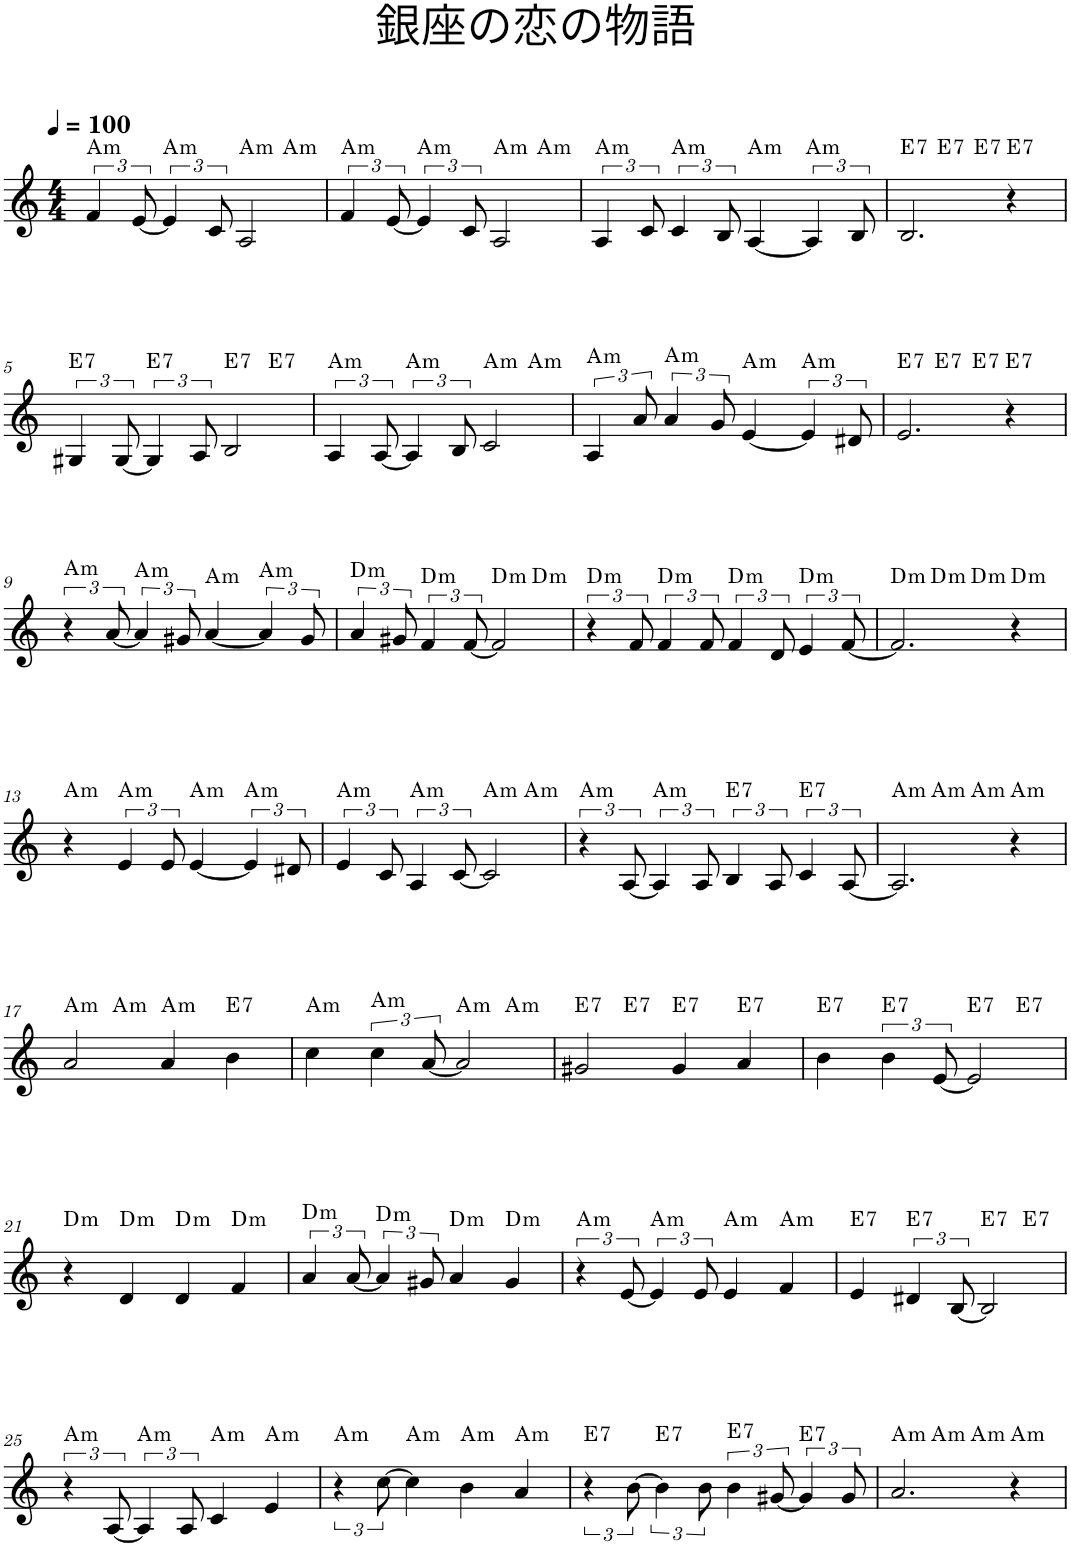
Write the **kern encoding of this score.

**kern	**harte
*part1	*part1
*staff1	*
*I"Piano	*
*I'Pno.	*
*clefG2	*
*k[]	*
*M4/4	*
*MM100	*
=1	=1
!	!LO:H:kt=m
*^	*
6f/	2.ryy	A:min
[12e/	.	.
!	!	!LO:H:kt=m
6e/]	.	A:min
12c/	.	.
!	!	!LO:H:kt=m
2A/	.	A:min
!	!	!LO:H:kt=m
.	4ryy	A:min
=2	=2	=2
!	!	!LO:H:kt=m
6f/	2.ryy	A:min
[12e/	.	.
!	!	!LO:H:kt=m
6e/]	.	A:min
12c/	.	.
!	!	!LO:H:kt=m
2A/	.	A:min
!	!	!LO:H:kt=m
.	4ryy	A:min
=3	=3	=3
!	!	!LO:H:kt=m
*v	*v	*
6A/	A:min
12c/	.
!	!LO:H:kt=m
6c/	A:min
12B/	.
!	!LO:H:kt=m
[4A/	A:min
!	!LO:H:kt=m
6A/]	A:min
12B/	.
=4	=4
!	!LO:H:kt=7
*^	*
*	*^	*
2.B/	4ryy	2ryy	E:7
!	!	!	!LO:H:kt=7
.	2.ryy	.	E:7
!	!	!	!LO:H:kt=7
.	.	2ryy	E:7
!	!	!	!LO:H:kt=7
4r	.	.	E:7
!!LO:LB:g=z	!!	!!
=5	=5	=5	=5
!	!	!	!LO:H:kt=7
*	*v	*v	*
6G#X/	2.ryy	E:7
[12G#/	.	.
!	!	!LO:H:kt=7
6G#/]	.	E:7
12A/	.	.
!	!	!LO:H:kt=7
2B/	.	E:7
!	!	!LO:H:kt=7
.	4ryy	E:7
=6	=6	=6
!	!	!LO:H:kt=m
6A/	2.ryy	A:min
[12A/	.	.
!	!	!LO:H:kt=m
6A/]	.	A:min
12B/	.	.
!	!	!LO:H:kt=m
2c/	.	A:min
!	!	!LO:H:kt=m
.	4ryy	A:min
=7	=7	=7
!	!	!LO:H:kt=m
*v	*v	*
6A/	A:min
12a/	.
!	!LO:H:kt=m
6a/	A:min
12g/	.
!	!LO:H:kt=m
[4e/	A:min
!	!LO:H:kt=m
6e/]	A:min
12d#X/	.
=8	=8
!	!LO:H:kt=7
*^	*
*	*^	*
2.e/	4ryy	2ryy	E:7
!	!	!	!LO:H:kt=7
.	2.ryy	.	E:7
!	!	!	!LO:H:kt=7
.	.	2ryy	E:7
!	!	!	!LO:H:kt=7
4r	.	.	E:7
!!LO:LB:g=z	!!	!!
=9	=9	=9	=9
!	!	!	!LO:H:kt=m
*v	*v	*v	*
6r	A:min
[12a/	.
!	!LO:H:kt=m
6a/]	A:min
12g#X/	.
!	!LO:H:kt=m
[4a/	A:min
!	!LO:H:kt=m
6a/]	A:min
12g#/	.
=10	=10
!	!LO:H:kt=m
*^	*
6a/	2.ryy	D:min
12g#X/	.	.
!	!	!LO:H:kt=m
6f/	.	D:min
[12f/	.	.
!	!	!LO:H:kt=m
2f/]	.	D:min
!	!	!LO:H:kt=m
.	4ryy	D:min
=11	=11	=11
!	!	!LO:H:kt=m
*v	*v	*
6r	D:min
12f/	.
!	!LO:H:kt=m
6f/	D:min
12f/	.
!	!LO:H:kt=m
6f/	D:min
12d/	.
!	!LO:H:kt=m
6e/	D:min
[12f/	.
=12	=12
!	!LO:H:kt=m
*^	*
*	*^	*
2.f/]	4ryy	2ryy	D:min
!	!	!	!LO:H:kt=m
.	2.ryy	.	D:min
!	!	!	!LO:H:kt=m
.	.	2ryy	D:min
!	!	!	!LO:H:kt=m
4r	.	.	D:min
!!LO:LB:g=z	!!	!!
=13	=13	=13	=13
!	!	!	!LO:H:kt=m
*v	*v	*v	*
4r	A:min
!	!LO:H:kt=m
6e/	A:min
12e/	.
!	!LO:H:kt=m
[4e/	A:min
!	!LO:H:kt=m
6e/]	A:min
12d#X/	.
=14	=14
!	!LO:H:kt=m
*^	*
6e/	2.ryy	A:min
12c/	.	.
!	!	!LO:H:kt=m
6A/	.	A:min
[12c/	.	.
!	!	!LO:H:kt=m
2c/]	.	A:min
!	!	!LO:H:kt=m
.	4ryy	A:min
=15	=15	=15
!	!	!LO:H:kt=m
*v	*v	*
6r	A:min
[12A/	.
!	!LO:H:kt=m
6A/]	A:min
12A/	.
!	!LO:H:kt=7
6B/	E:7
12A/	.
!	!LO:H:kt=7
6c/	E:7
[12A/	.
=16	=16
!	!LO:H:kt=m
*^	*
*	*^	*
2.A/]	4ryy	2ryy	A:min
!	!	!	!LO:H:kt=m
.	2.ryy	.	A:min
!	!	!	!LO:H:kt=m
.	.	2ryy	A:min
!	!	!	!LO:H:kt=m
4r	.	.	A:min
!!LO:LB:g=z	!!	!!
=17	=17	=17	=17
!	!	!	!LO:H:kt=m
*	*v	*v	*
2a/	4ryy	A:min
!	!	!LO:H:kt=m
.	2.ryy	A:min
!	!	!LO:H:kt=m
4a/	.	A:min
!	!	!LO:H:kt=7
4b\	.	E:7
=18	=18	=18
!	!	!LO:H:kt=m
4cc\	2.ryy	A:min
!	!	!LO:H:kt=m
6cc\	.	A:min
[12a/	.	.
!	!	!LO:H:kt=m
2a/]	.	A:min
!	!	!LO:H:kt=m
.	4ryy	A:min
=19	=19	=19
!	!	!LO:H:kt=7
2g#X/	4ryy	E:7
!	!	!LO:H:kt=7
.	2.ryy	E:7
!	!	!LO:H:kt=7
4g#/	.	E:7
!	!	!LO:H:kt=7
4a/	.	E:7
=20	=20	=20
!	!	!LO:H:kt=7
4b\	2.ryy	E:7
!	!	!LO:H:kt=7
6b\	.	E:7
[12e/	.	.
!	!	!LO:H:kt=7
2e/]	.	E:7
!	!	!LO:H:kt=7
.	4ryy	E:7
!!LO:LB:g=z	!!
=21	=21	=21
!	!	!LO:H:kt=m
*v	*v	*
4r	D:min
!	!LO:H:kt=m
4d/	D:min
!	!LO:H:kt=m
4d/	D:min
!	!LO:H:kt=m
4f/	D:min
=22	=22
!	!LO:H:kt=m
6a/	D:min
[12a/	.
!	!LO:H:kt=m
6a/]	D:min
12g#X/	.
!	!LO:H:kt=m
4a/	D:min
!	!LO:H:kt=m
4g#/	D:min
=23	=23
!	!LO:H:kt=m
6r	A:min
[12e/	.
!	!LO:H:kt=m
6e/]	A:min
12e/	.
!	!LO:H:kt=m
4e/	A:min
!	!LO:H:kt=m
4f/	A:min
=24	=24
!	!LO:H:kt=7
*^	*
4e/	2.ryy	E:7
!	!	!LO:H:kt=7
6d#X/	.	E:7
[12B/	.	.
!	!	!LO:H:kt=7
2B/]	.	E:7
!	!	!LO:H:kt=7
.	4ryy	E:7
!!LO:LB:g=z	!!
=25	=25	=25
!	!	!LO:H:kt=m
*v	*v	*
6r	A:min
[12A/	.
!	!LO:H:kt=m
6A/]	A:min
12A/	.
!	!LO:H:kt=m
4c/	A:min
!	!LO:H:kt=m
4e/	A:min
=26	=26
!	!LO:H:kt=m
6r	A:min
[12cc\	.
!	!LO:H:kt=m
4cc\]	A:min
!	!LO:H:kt=m
4b\	A:min
!	!LO:H:kt=m
4a/	A:min
=27	=27
!	!LO:H:kt=7
6r	E:7
[12b\	.
!	!LO:H:kt=7
6b\]	E:7
12b\	.
!	!LO:H:kt=7
6b\	E:7
[12g#X/	.
!	!LO:H:kt=7
6g#/]	E:7
12g#/	.
=28	=28
!	!LO:H:kt=m
*^	*
*	*^	*
2.a/	4ryy	2ryy	A:min
!	!	!	!LO:H:kt=m
.	2.ryy	.	A:min
!	!	!	!LO:H:kt=m
.	.	2ryy	A:min
!	!	!	!LO:H:kt=m
4r	.	.	A:min
*v	*v	*v	*
=	=
*-	*-
